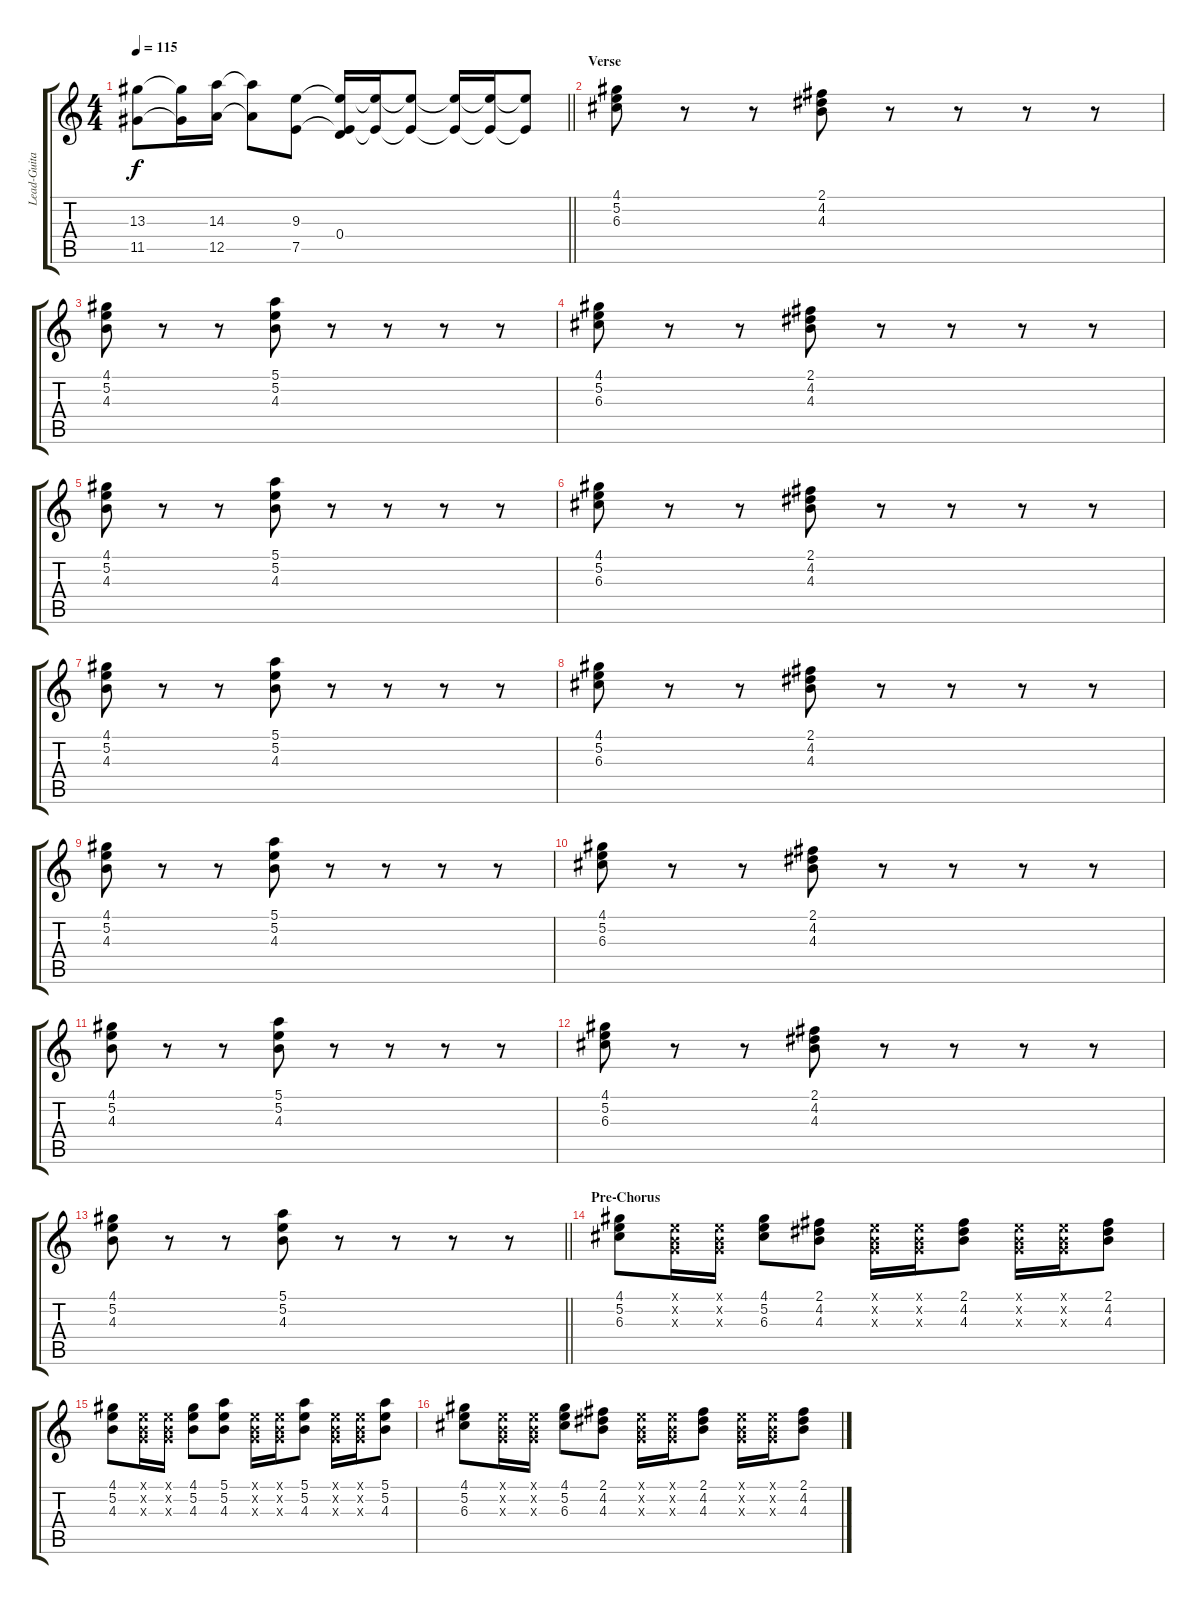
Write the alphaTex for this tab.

\track ("Lead-Guitar" "Lead-Guita") {instrument acousticguitarsteel}
\staff {score tabs}
\tuning (E4 B3 G3 D3 A2 E2) {hide}
\ts (4 4)
\tempo 115
\clef g2
\barLineRight lightlight
\ks c
(13.3 11.5).8{dy f} (13.3{t} 11.5{t}).16 (14.3 12.5).16 (14.3{t} 12.5{t}).8 (9.3 7.5).8 (9.3{t} 0.4 7.5{t}).16 (9.3{t} 7.5{t}).16 (9.3{t} 7.5{t}).8 (9.3{t} 7.5{t}).16 (9.3{t} 7.5{t}).16 (9.3{t} 7.5{t}).8 |
\section ("" "Verse")
(4.1 5.2 6.3).8{instrument acousticguitarsteel} r.8 r.8 (2.1 4.2 4.3).8 r.8 r.8 r.8 r.8 |
(4.1 5.2 4.3).8 r.8 r.8 (5.1 5.2 4.3).8 r.8 r.8 r.8 r.8 |
(4.1 5.2 6.3).8{instrument acousticguitarsteel} r.8 r.8 (2.1 4.2 4.3).8 r.8 r.8 r.8 r.8 |
(4.1 5.2 4.3).8 r.8 r.8 (5.1 5.2 4.3).8 r.8 r.8 r.8 r.8 |
(4.1 5.2 6.3).8{instrument acousticguitarsteel} r.8 r.8 (2.1 4.2 4.3).8 r.8 r.8 r.8 r.8 |
(4.1 5.2 4.3).8 r.8 r.8 (5.1 5.2 4.3).8 r.8 r.8 r.8 r.8 |
(4.1 5.2 6.3).8{instrument acousticguitarsteel} r.8 r.8 (2.1 4.2 4.3).8 r.8 r.8 r.8 r.8 |
(4.1 5.2 4.3).8 r.8 r.8 (5.1 5.2 4.3).8 r.8 r.8 r.8 r.8 |
(4.1 5.2 6.3).8{instrument acousticguitarsteel} r.8 r.8 (2.1 4.2 4.3).8 r.8 r.8 r.8 r.8 |
(4.1 5.2 4.3).8 r.8 r.8 (5.1 5.2 4.3).8 r.8 r.8 r.8 r.8 |
(4.1 5.2 6.3).8{instrument acousticguitarsteel} r.8 r.8 (2.1 4.2 4.3).8 r.8 r.8 r.8 r.8 |
\barLineRight lightlight
(4.1 5.2 4.3).8 r.8 r.8 (5.1 5.2 4.3).8 r.8 r.8 r.8 r.8 |
\section ("" "Pre-Chorus")
(4.1 5.2 6.3).8 (0.1{x} 0.2{x} 0.3{x}).16 (0.1{x} 0.2{x} 0.3{x}).16 (4.1 5.2 6.3).8 (2.1 4.2 4.3).8 (0.1{x} 0.2{x} 0.3{x}).16 (0.1{x} 0.2{x} 0.3{x}).16 (2.1 4.2 4.3).8 (0.1{x} 0.2{x} 0.3{x}).16 (0.1{x} 0.2{x} 0.3{x}).16 (2.1 4.2 4.3).8 |
(4.1 5.2 4.3).8 (0.1{x} 0.2{x} 0.3{x}).16 (0.1{x} 0.2{x} 0.3{x}).16 (4.1 5.2 4.3).8 (5.1 5.2 4.3).8 (0.1{x} 0.2{x} 0.3{x}).16 (0.1{x} 0.2{x} 0.3{x}).16 (5.1 5.2 4.3).8 (0.1{x} 0.2{x} 0.3{x}).16 (0.1{x} 0.2{x} 0.3{x}).16 (5.1 5.2 4.3).8 |
(4.1 5.2 6.3).8 (0.1{x} 0.2{x} 0.3{x}).16 (0.1{x} 0.2{x} 0.3{x}).16 (4.1 5.2 6.3).8 (2.1 4.2 4.3).8 (0.1{x} 0.2{x} 0.3{x}).16 (0.1{x} 0.2{x} 0.3{x}).16 (2.1 4.2 4.3).8 (0.1{x} 0.2{x} 0.3{x}).16 (0.1{x} 0.2{x} 0.3{x}).16 (2.1 4.2 4.3).8
